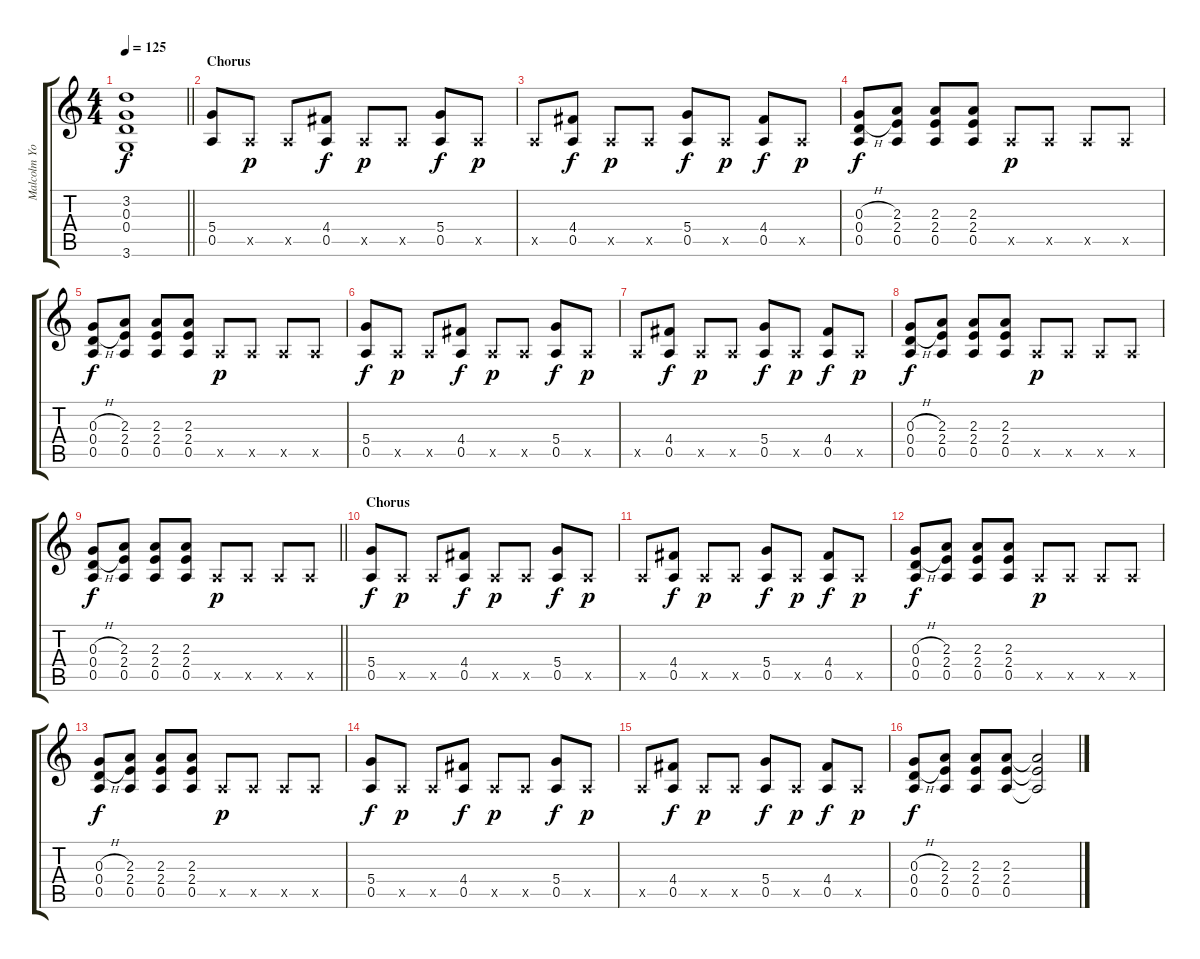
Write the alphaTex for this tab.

\track ("Malcolm Young" "Malcolm Yo") {instrument overdrivenguitar}
\staff {score tabs}
\tuning (E4 B3 G3 D3 A2 E2) {hide}
\ts (4 4)
\tempo 125
\clef g2
\barLineRight lightlight
\ks c
(3.2{t} 0.3{t} 0.4{t} 3.6{t}).1{dy f} |
\section ("" "Chorus")
(5.4 0.5).8 0.5{x}.8{dy p} 0.5{x}.8 (4.4 0.5).8{dy f} 0.5{x}.8{dy p} 0.5{x}.8 (5.4 0.5).8{dy f} 0.5{x}.8{dy p} |
0.5{x}.8 (4.4 0.5).8{dy f} 0.5{x}.8{dy p} 0.5{x}.8 (5.4 0.5).8{dy f} 0.5{x}.8{dy p} (4.4 0.5).8{dy f} 0.5{x}.8{dy p} |
(0.3{h} 0.4{h} 0.5).8{dy f} (2.3 2.4 0.5).8 (2.3 2.4 0.5).8 (2.3 2.4 0.5).8 0.5{x}.8{dy p} 0.5{x}.8 0.5{x}.8 0.5{x}.8 |
(0.3{h} 0.4{h} 0.5).8{dy f} (2.3 2.4 0.5).8 (2.3 2.4 0.5).8 (2.3 2.4 0.5).8 0.5{x}.8{dy p} 0.5{x}.8 0.5{x}.8 0.5{x}.8 |
(5.4 0.5).8{dy f} 0.5{x}.8{dy p} 0.5{x}.8 (4.4 0.5).8{dy f} 0.5{x}.8{dy p} 0.5{x}.8 (5.4 0.5).8{dy f} 0.5{x}.8{dy p} |
0.5{x}.8 (4.4 0.5).8{dy f} 0.5{x}.8{dy p} 0.5{x}.8 (5.4 0.5).8{dy f} 0.5{x}.8{dy p} (4.4 0.5).8{dy f} 0.5{x}.8{dy p} |
(0.3{h} 0.4{h} 0.5).8{dy f} (2.3 2.4 0.5).8 (2.3 2.4 0.5).8 (2.3 2.4 0.5).8 0.5{x}.8{dy p} 0.5{x}.8 0.5{x}.8 0.5{x}.8 |
\barLineRight lightlight
(0.3{h} 0.4{h} 0.5).8{dy f} (2.3 2.4 0.5).8 (2.3 2.4 0.5).8 (2.3 2.4 0.5).8 0.5{x}.8{dy p} 0.5{x}.8 0.5{x}.8 0.5{x}.8 |
\section ("" "Chorus")
(5.4 0.5).8{dy f} 0.5{x}.8{dy p} 0.5{x}.8 (4.4 0.5).8{dy f} 0.5{x}.8{dy p} 0.5{x}.8 (5.4 0.5).8{dy f} 0.5{x}.8{dy p} |
0.5{x}.8 (4.4 0.5).8{dy f} 0.5{x}.8{dy p} 0.5{x}.8 (5.4 0.5).8{dy f} 0.5{x}.8{dy p} (4.4 0.5).8{dy f} 0.5{x}.8{dy p} |
(0.3{h} 0.4{h} 0.5).8{dy f} (2.3 2.4 0.5).8 (2.3 2.4 0.5).8 (2.3 2.4 0.5).8 0.5{x}.8{dy p} 0.5{x}.8 0.5{x}.8 0.5{x}.8 |
(0.3{h} 0.4{h} 0.5).8{dy f} (2.3 2.4 0.5).8 (2.3 2.4 0.5).8 (2.3 2.4 0.5).8 0.5{x}.8{dy p} 0.5{x}.8 0.5{x}.8 0.5{x}.8 |
(5.4 0.5).8{dy f} 0.5{x}.8{dy p} 0.5{x}.8 (4.4 0.5).8{dy f} 0.5{x}.8{dy p} 0.5{x}.8 (5.4 0.5).8{dy f} 0.5{x}.8{dy p} |
0.5{x}.8 (4.4 0.5).8{dy f} 0.5{x}.8{dy p} 0.5{x}.8 (5.4 0.5).8{dy f} 0.5{x}.8{dy p} (4.4 0.5).8{dy f} 0.5{x}.8{dy p} |
(0.3{h} 0.4{h} 0.5).8{dy f} (2.3 2.4 0.5).8 (2.3 2.4 0.5).8 (2.3 2.4 0.5).8 (2.3{t} 2.4{t} 0.5{t}).2
